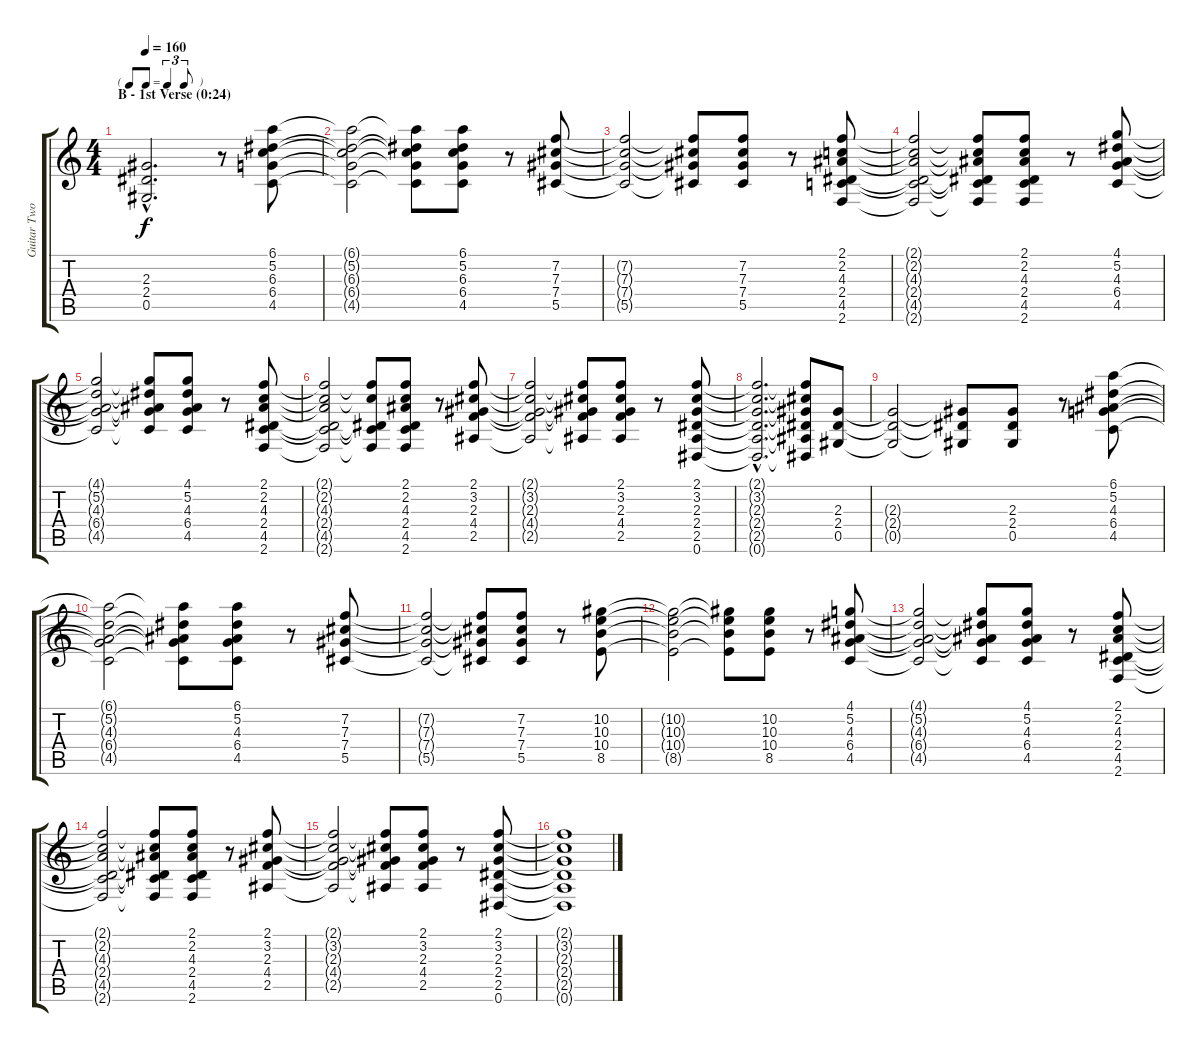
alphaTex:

\track ("Guitar Two" "Guitar Two") {instrument distortionguitar}
\staff {score tabs}
\tuning (Eb4 Bb3 Gb3 Db3 Ab2 Eb2) {hide}
\ts (4 4)
\tf triplet8th
\section ("" "B - 1st Verse (0:24)")
\tempo 160
\clef g2
\ks c
(2.3{hac} 2.4{hac} 0.5{hac}).2{d dy f} r.8 (6.1 5.2 6.3 6.4 4.5).8 |
(6.1{t} 5.2{t} 6.3{t} 6.4{t} 4.5{t}).2 (6.1{t} 5.2{t} 6.3{t} 6.4{t} 4.5{t}).8 (6.1 5.2 6.3 6.4 4.5).8 r.8 (7.2 7.3 7.4 5.5).8 |
(7.2{t} 7.3{t} 7.4{t} 5.5{t}).2 (7.2{t} 7.3{t} 7.4{t} 5.5{t}).8 (7.2 7.3 7.4 5.5).8 r.8 (2.1 2.2 4.3 2.4 4.5 2.6).8 |
(2.1{t} 2.2{t} 4.3{t} 2.4{t} 4.5{t} 2.6{t}).2 (2.1{t} 2.2{t} 4.3{t} 2.4{t} 4.5{t} 2.6{t}).8 (2.1 2.2 4.3 2.4 4.5 2.6).8 r.8 (4.1 5.2 4.3 6.4 4.5).8 |
(4.1{t} 5.2{t} 4.3{t} 6.4{t} 4.5{t}).2 (4.1{t} 5.2{t} 4.3{t} 6.4{t} 4.5{t}).8 (4.1 5.2 4.3 6.4 4.5).8 r.8 (2.1 2.2 4.3 2.4 4.5 2.6).8 |
(2.1{t} 2.2{t} 4.3{t} 2.4{t} 4.5{t} 2.6{t}).2 (2.1{t} 2.2{t} 2.4{t} 4.5{t} 2.6{t}).8 (2.1 2.2 4.3 2.4 4.5 2.6).8 r.8 (2.1 3.2 2.3 4.4 2.5).8 |
(2.1{t} 3.2{t} 2.3{t} 4.4{t} 2.5{t}).2 (2.1{t} 3.2{t} 2.3{t} 4.4{t} 2.5{t}).8 (2.1 3.2 2.3 4.4 2.5).8 r.8 (2.1 3.2 2.3 2.4 2.5 0.6).8 |
(2.1{hac t} 3.2{hac t} 2.3{hac t} 2.4{hac t} 2.5{hac t} 0.6{hac t}).2{d} (2.1{t} 3.2{t} 2.3{t} 2.4{t} 2.5{t} 0.6{t}).8 (2.3 2.4 0.5).8 |
(2.3{t} 2.4{t} 0.5{t}).2 (2.3{t} 2.4{t} 0.5{t}).8 (2.3 2.4 0.5).8 r.8 (6.1 5.2 4.3 6.4 4.5).8 |
(6.1{t} 5.2{t} 4.3{t} 6.4{t} 4.5{t}).2 (6.1{t} 5.2{t} 4.3{t} 6.4{t} 4.5{t}).8 (6.1 5.2 4.3 6.4 4.5).8 r.8 (7.2 7.3 7.4 5.5).8 |
(7.2{t} 7.3{t} 7.4{t} 5.5{t}).2 (7.2{t} 7.3{t} 7.4{t} 5.5{t}).8 (7.2 7.3 7.4 5.5).8 r.8 (10.2 10.3 10.4 8.5).8 |
(10.2{t} 10.3{t} 10.4{t} 8.5{t}).2 (10.2{t} 10.3{t} 10.4{t} 8.5{t}).8 (10.2 10.3 10.4 8.5).8 r.8 (4.1 5.2 4.3 6.4 4.5).8 |
(4.1{t} 5.2{t} 4.3{t} 6.4{t} 4.5{t}).2 (4.1{t} 5.2{t} 4.3{t} 6.4{t} 4.5{t}).8 (4.1 5.2 4.3 6.4 4.5).8 r.8 (2.1 2.2 4.3 2.4 4.5 2.6).8 |
(2.1{t} 2.2{t} 4.3{t} 2.4{t} 4.5{t} 2.6{t}).2 (2.1{t} 2.2{t} 4.3{t} 2.4{t} 4.5{t} 2.6{t}).8 (2.1 2.2 4.3 2.4 4.5 2.6).8 r.8 (2.1 3.2 2.3 4.4 2.5).8 |
(2.1{t} 3.2{t} 2.3{t} 4.4{t} 2.5{t}).2 (2.1{t} 3.2{t} 2.3{t} 4.4{t} 2.5{t}).8 (2.1 3.2 2.3 4.4 2.5).8 r.8 (2.1 3.2 2.3 2.4 2.5 0.6).8 |
(2.1{t} 3.2{t} 2.3{t} 2.4{t} 2.5{t} 0.6{t}).1
